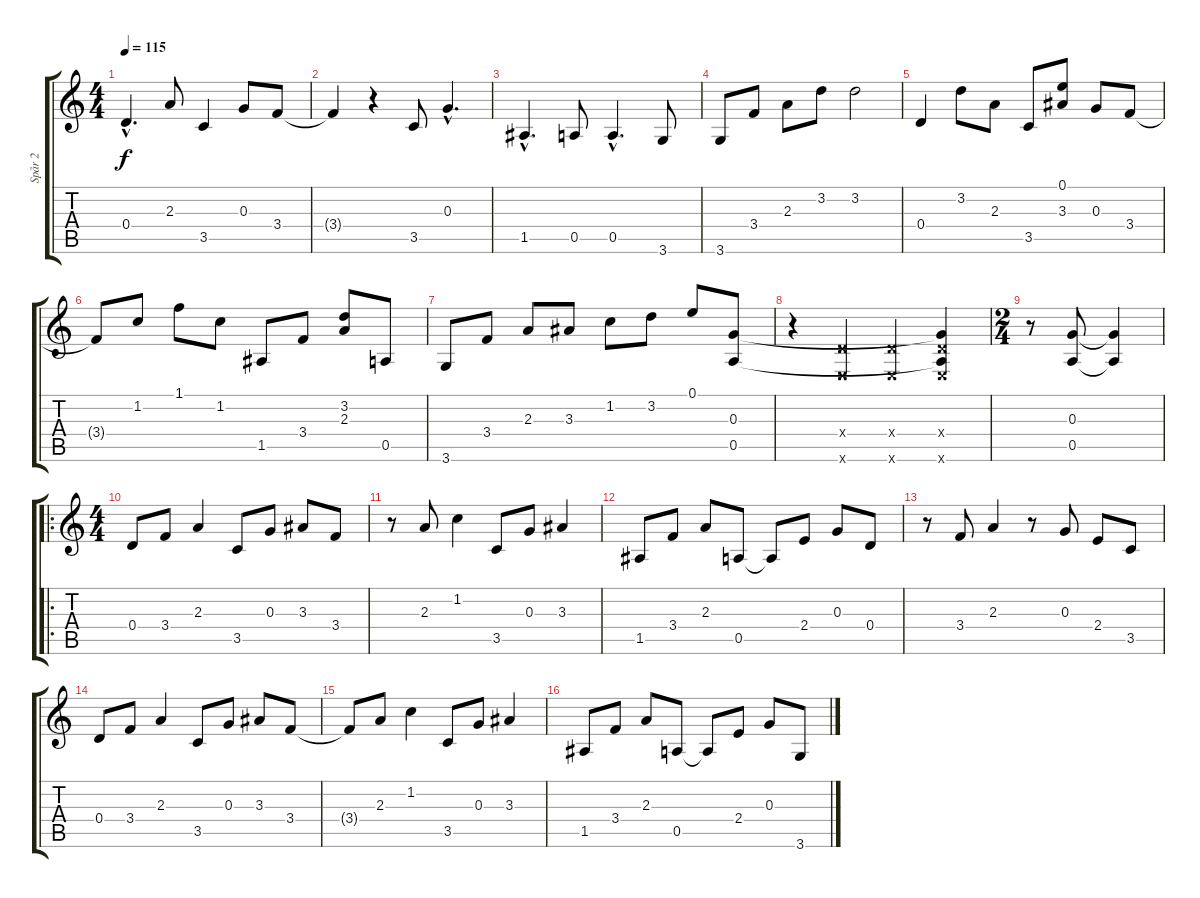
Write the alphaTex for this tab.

\track ("Spår 2" "Spår 2") {instrument acousticguitarnylon}
\staff {score tabs}
\tuning (E4 B3 G3 D3 A2 E2) {hide}
\ts (4 4)
\tempo 115
\clef g2
\ks c
0.4{hac}.4{d dy f instrument acousticguitarnylon} 2.3.8 3.5.4 0.3.8 3.4.8 |
3.4{t}.4 r.4 3.5.8 0.3{hac}.4{d} |
1.5{hac}.4{d} 0.5.8 0.5{hac}.4{d} 3.6.8 |
3.6.8 3.4.8 2.3.8 3.2.8 3.2.2 |
0.4.4 3.2.8 2.3.8 3.5.8 (0.1 3.3).8 0.3.8 3.4.8 |
3.4{t}.8 1.2.8 1.1.8 1.2.8 1.5.8 3.4.8 (3.2 2.3).8 0.5.8 |
3.6.8 3.4.8 2.3.8 3.3.8 1.2.8 3.2.8 0.1.8 (0.3 0.5).8 |
r.4 (0.4{x} 0.6{x}).4 (0.4{x} 0.6{x}).4 (0.3{t} 0.4{x} 0.5{t} 0.6{x}).4 |
\ts (2 4)
r.8 (0.3 0.5).8 (0.3{t} 0.5{t}).4 |
\ro
\ts (4 4)
0.4.8 3.4.8 2.3.4 3.5.8 0.3.8 3.3.8 3.4.8 |
r.8 2.3.8 1.2.4 3.5.8 0.3.8 3.3.4 |
1.5.8 3.4.8 2.3.8 0.5.8 0.5{t}.8 2.4.8 0.3.8 0.4.8 |
r.8 3.4.8 2.3.4 r.8 0.3.8 2.4.8 3.5.8 |
0.4.8 3.4.8 2.3.4 3.5.8 0.3.8 3.3.8 3.4.8 |
3.4{t}.8 2.3.8 1.2.4 3.5.8 0.3.8 3.3.4 |
1.5.8 3.4.8 2.3.8 0.5.8 0.5{t}.8 2.4.8 0.3.8 3.6.8
